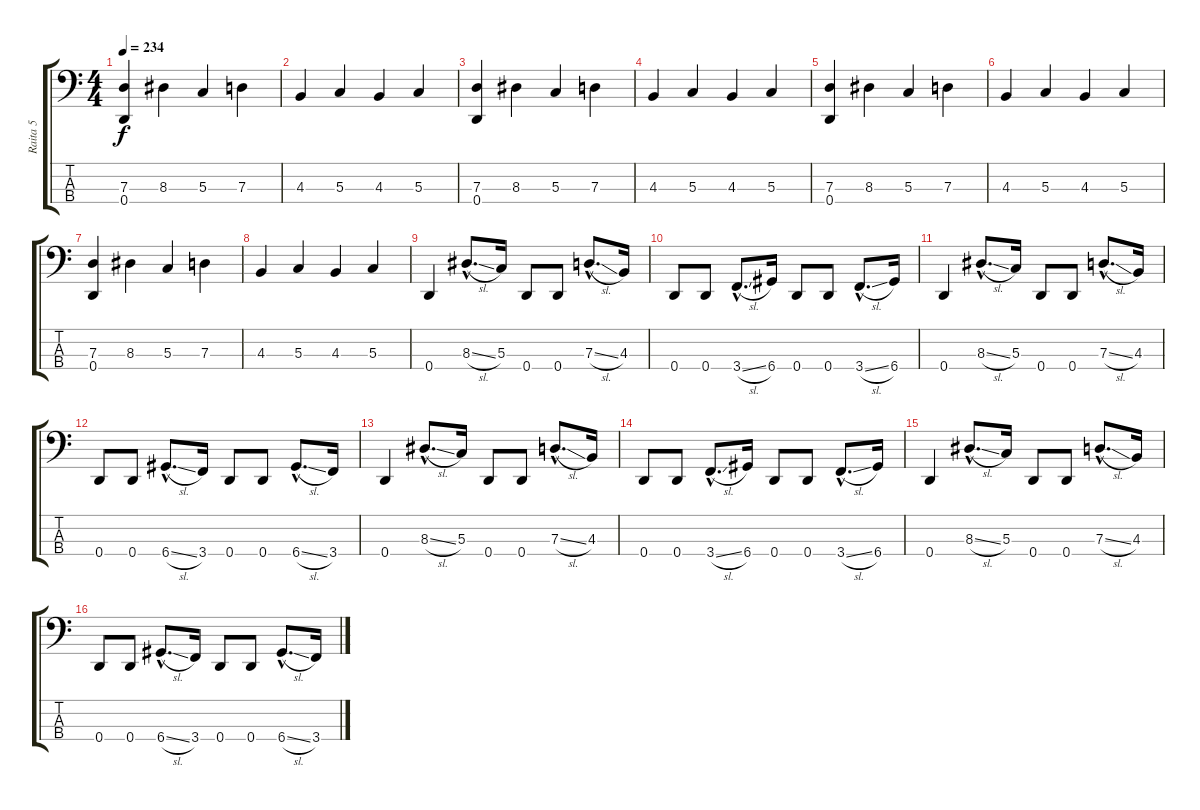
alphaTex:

\track ("Raita 5" "Raita 5") {instrument electricbassfinger}
\staff {score tabs}
\tuning (F2 C2 G1 D1) {hide}
\ts (4 4)
\tempo 234
\clef f4
\ks c
(7.3 0.4).4{dy f} 8.3.4 5.3.4 7.3.4 |
4.3.4 5.3.4 4.3.4 5.3.4 |
(7.3 0.4).4 8.3.4 5.3.4 7.3.4 |
4.3.4 5.3.4 4.3.4 5.3.4 |
(7.3 0.4).4 8.3.4 5.3.4 7.3.4 |
4.3.4 5.3.4 4.3.4 5.3.4 |
(7.3 0.4).4 8.3.4 5.3.4 7.3.4 |
4.3.4 5.3.4 4.3.4 5.3.4 |
0.4.4 8.3{sl hac}.8{d} 5.3.16 0.4.8 0.4.8 7.3{sl hac}.8{d} 4.3.16 |
0.4.8 0.4.8 3.4{sl hac}.8{d} 6.4.16 0.4.8 0.4.8 3.4{sl hac}.8{d} 6.4.16 |
0.4.4 8.3{sl hac}.8{d} 5.3.16 0.4.8 0.4.8 7.3{sl hac}.8{d} 4.3.16 |
0.4.8 0.4.8 6.4{sl hac}.8{d} 3.4.16 0.4.8 0.4.8 6.4{sl hac}.8{d} 3.4.16 |
0.4.4 8.3{sl hac}.8{d} 5.3.16 0.4.8 0.4.8 7.3{sl hac}.8{d} 4.3.16 |
0.4.8 0.4.8 3.4{sl hac}.8{d} 6.4.16 0.4.8 0.4.8 3.4{sl hac}.8{d} 6.4.16 |
0.4.4 8.3{sl hac}.8{d} 5.3.16 0.4.8 0.4.8 7.3{sl hac}.8{d} 4.3.16 |
0.4.8 0.4.8 6.4{sl hac}.8{d} 3.4.16 0.4.8 0.4.8 6.4{sl hac}.8{d} 3.4.16
